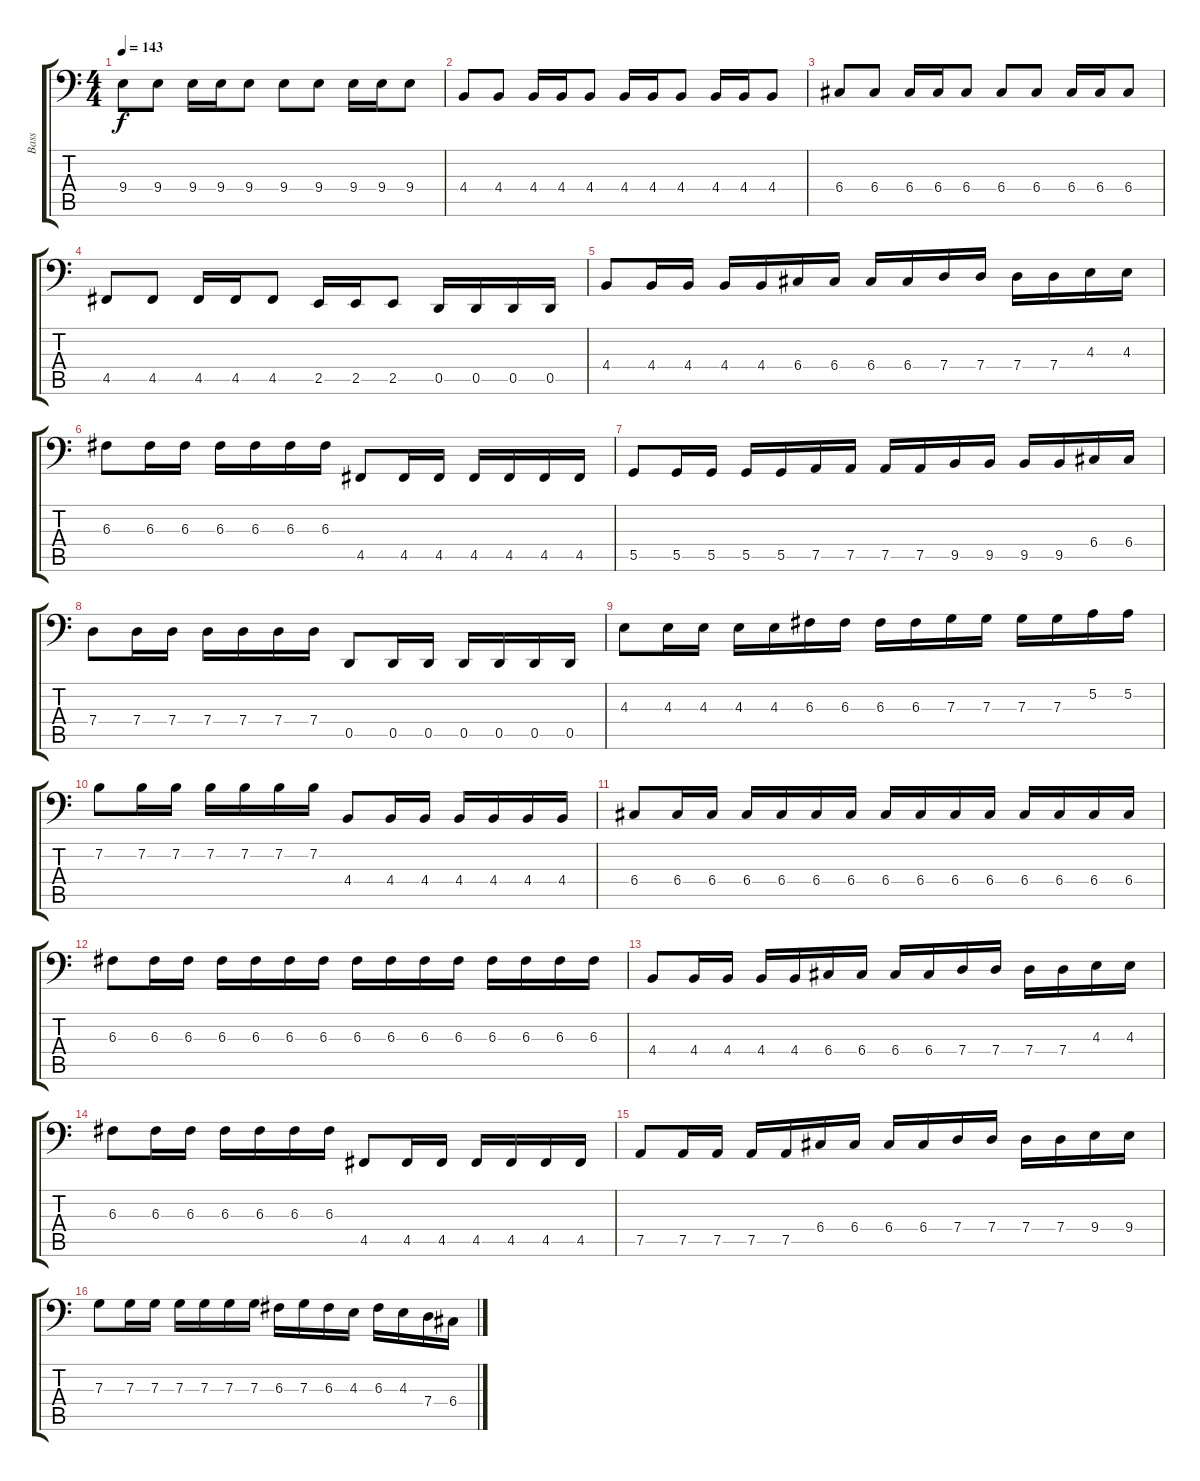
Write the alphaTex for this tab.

\track ("Bass" "Bass") {instrument electricbassfinger}
\staff {score tabs}
\tuning (A2 E2 C2 G1 D1 A0) {hide}
\ts (4 4)
\tempo 143
\clef f4
\ks c
9.4.8{dy f} 9.4.8 9.4.16 9.4.16 9.4.8 9.4.8 9.4.8 9.4.16 9.4.16 9.4.8 |
4.4.8 4.4.8 4.4.16 4.4.16 4.4.8 4.4.16 4.4.16 4.4.8 4.4.16 4.4.16 4.4.8 |
6.4.8 6.4.8 6.4.16 6.4.16 6.4.8 6.4.8 6.4.8 6.4.16 6.4.16 6.4.8 |
4.5.8 4.5.8 4.5.16 4.5.16 4.5.8 2.5.16 2.5.16 2.5.8 0.5.16 0.5.16 0.5.16 0.5.16 |
4.4.8 4.4.16 4.4.16 4.4.16 4.4.16 6.4.16 6.4.16 6.4.16 6.4.16 7.4.16 7.4.16 7.4.16 7.4.16 4.3.16 4.3.16 |
6.3.8 6.3.16 6.3.16 6.3.16 6.3.16 6.3.16 6.3.16 4.5.8 4.5.16 4.5.16 4.5.16 4.5.16 4.5.16 4.5.16 |
5.5.8 5.5.16 5.5.16 5.5.16 5.5.16 7.5.16 7.5.16 7.5.16 7.5.16 9.5.16 9.5.16 9.5.16 9.5.16 6.4.16 6.4.16 |
7.4.8 7.4.16 7.4.16 7.4.16 7.4.16 7.4.16 7.4.16 0.5.8 0.5.16 0.5.16 0.5.16 0.5.16 0.5.16 0.5.16 |
4.3.8 4.3.16 4.3.16 4.3.16 4.3.16 6.3.16 6.3.16 6.3.16 6.3.16 7.3.16 7.3.16 7.3.16 7.3.16 5.2.16 5.2.16 |
7.2.8 7.2.16 7.2.16 7.2.16 7.2.16 7.2.16 7.2.16 4.4.8 4.4.16 4.4.16 4.4.16 4.4.16 4.4.16 4.4.16 |
6.4.8 6.4.16 6.4.16 6.4.16 6.4.16 6.4.16 6.4.16 6.4.16 6.4.16 6.4.16 6.4.16 6.4.16 6.4.16 6.4.16 6.4.16 |
6.3.8 6.3.16 6.3.16 6.3.16 6.3.16 6.3.16 6.3.16 6.3.16 6.3.16 6.3.16 6.3.16 6.3.16 6.3.16 6.3.16 6.3.16 |
4.4.8 4.4.16 4.4.16 4.4.16 4.4.16 6.4.16 6.4.16 6.4.16 6.4.16 7.4.16 7.4.16 7.4.16 7.4.16 4.3.16 4.3.16 |
6.3.8 6.3.16 6.3.16 6.3.16 6.3.16 6.3.16 6.3.16 4.5.8 4.5.16 4.5.16 4.5.16 4.5.16 4.5.16 4.5.16 |
7.5.8 7.5.16 7.5.16 7.5.16 7.5.16 6.4.16 6.4.16 6.4.16 6.4.16 7.4.16 7.4.16 7.4.16 7.4.16 9.4.16 9.4.16 |
7.3.8 7.3.16 7.3.16 7.3.16 7.3.16 7.3.16 7.3.16 6.3.16 7.3.16 6.3.16 4.3.16 6.3.16 4.3.16 7.4.16 6.4.16
